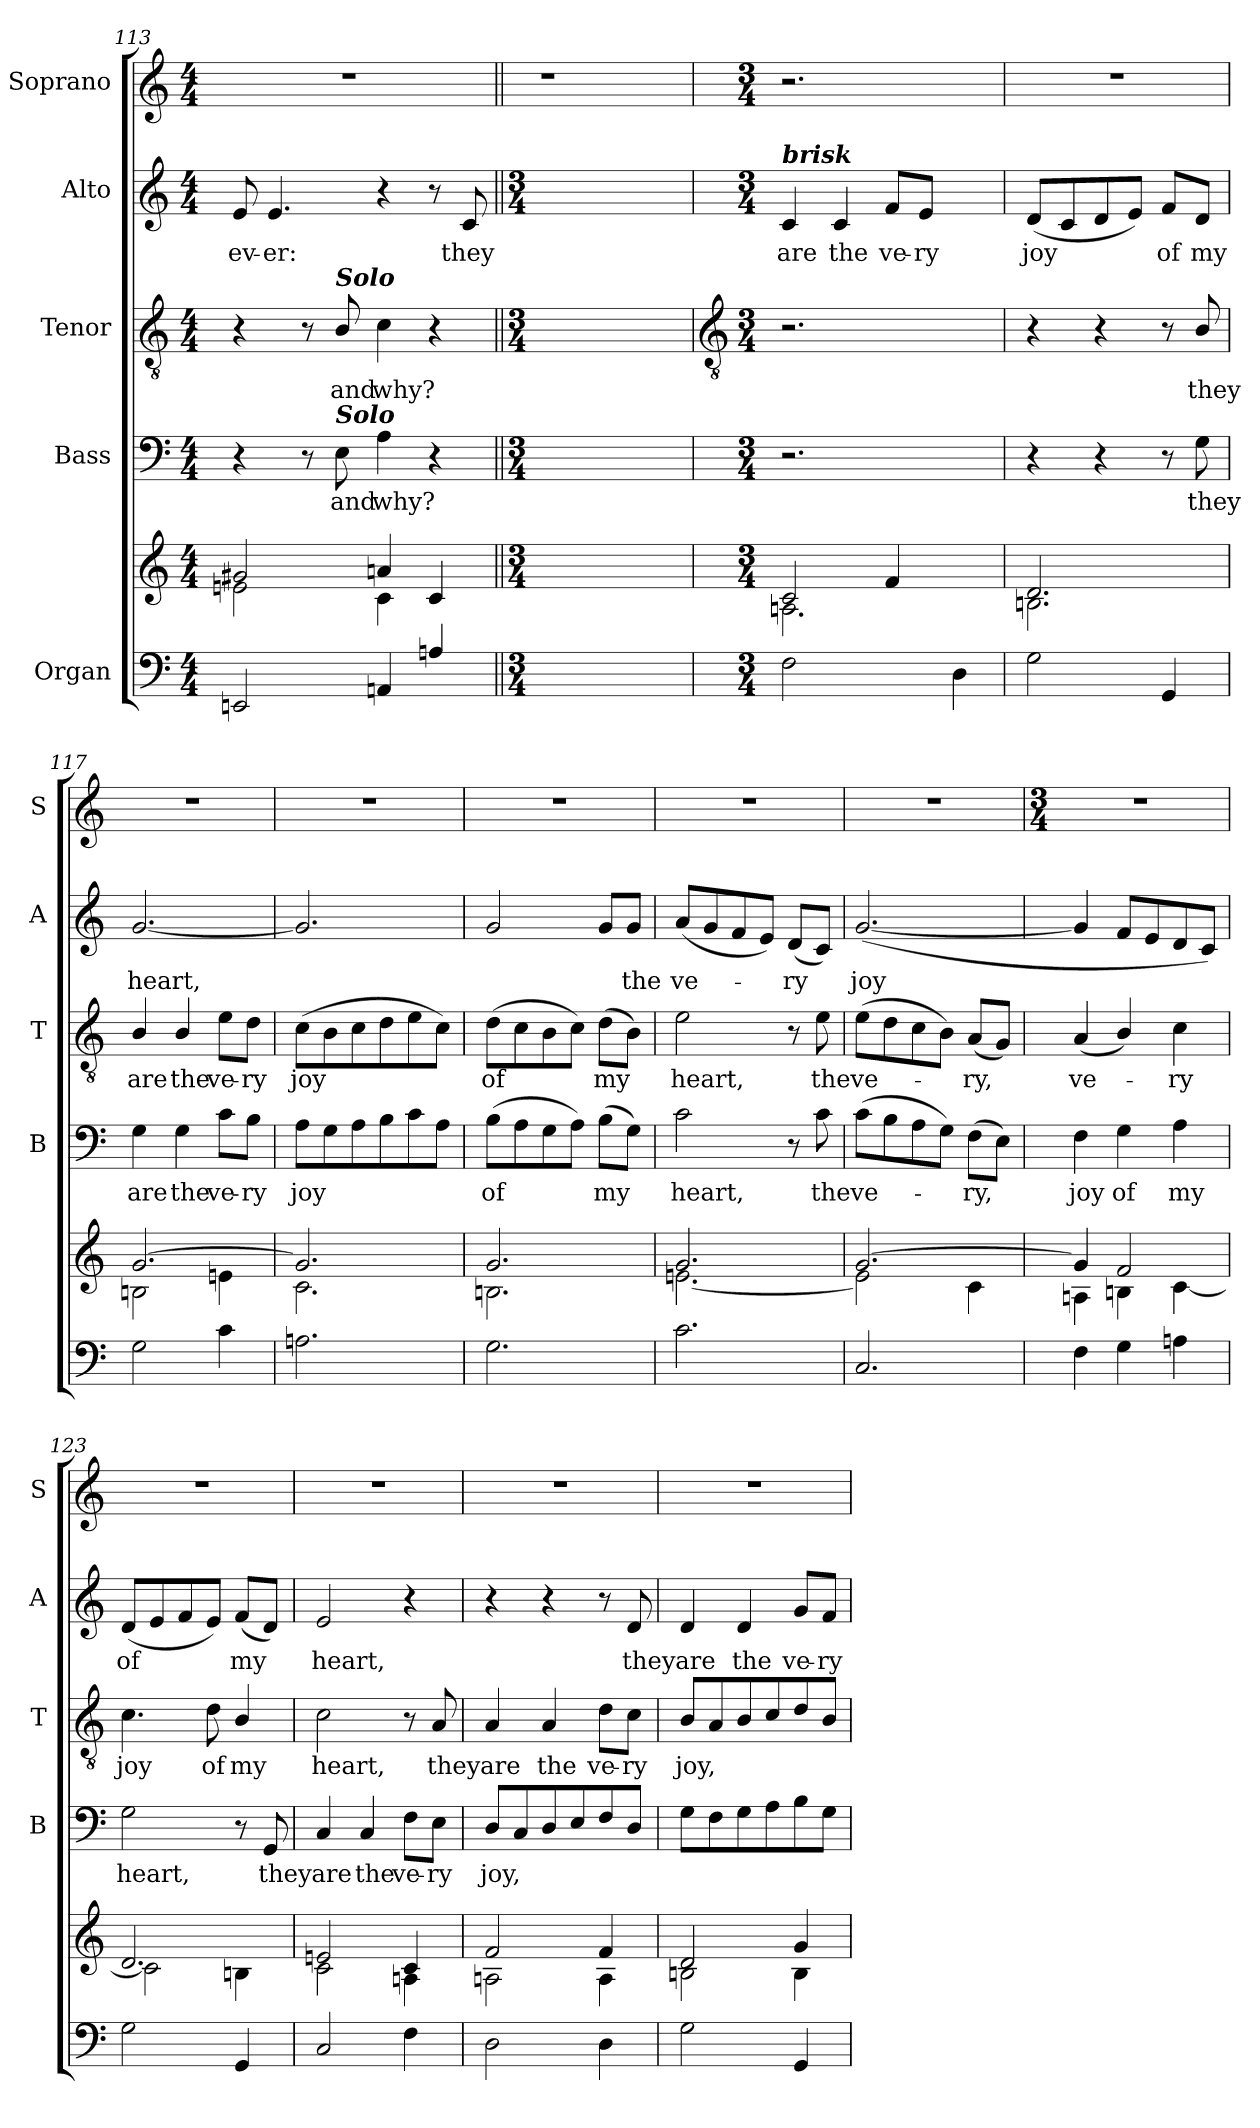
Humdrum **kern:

**kern	**kern	**kern	**text	**kern	**text	**kern	**text	**kern
*part5	*part5	*part4	*part4	*part3	*part3	*part2	*part2	*part1
*staff6	*staff5	*staff4	*staff4	*staff3	*staff3	*staff2	*staff2	*staff1
*I"Organ	*	*I"Bass	*	*I"Tenor	*	*I"Alto	*	*I"Soprano
*	*	*I'B	*	*I'T	*	*I'A	*	*I'S
*clefF4	*clefG2	*clefF4	*	*clefGv2	*	*clefG2	*	*clefG2
*k[]	*k[]	*k[]	*	*k[]	*	*k[]	*	*k[]
*C:	*C:	*C:	*	*C:	*	*C:	*	*C:
*M4/4	*M4/4	*M4/4	*	*M4/4	*	*M4/4	*	*M4/4
=113	=113	=113	=113	=113	=113	=113	=113	=113
*^	*^	*	*	*	*	*	*	*
!	!	!	!	!	!	!	!	!	!LO:LY:b	!
2EEn/	1ryy	2g#X/	2en\	4r	.	4r	.	8e/	ev-	1r
!	!	!	!	!	!	!	!	!	!LO:LY:b	!
.	.	.	.	.	.	.	.	4.e/	-er:	.
.	.	.	.	8r	.	8r	.	.	.	.
!	!	!	!	!	!	!LO:TX:a:Bi:t=Solo	!	!	!	!
!	!	!	!	!LO:TX:a:Bi:t=Solo	!	!	!	!	!	!
!	!	!	!	!	!LO:LY:b	!	!LO:LY:b	!	!	!
.	.	.	.	8E\	and	8B/	and	.	.	.
!	!	!	!	!	!LO:LY:b	!	!LO:LY:b	!	!	!
4AAn/	.	4an/	4c\	4A\	why?	4c\	why?	4r	.	.
4An/	.	4c/	4ryy	4r	.	4r	.	8r	.	.
!	!	!	!	!	!	!	!	!	!LO:LY:b	!
.	.	.	.	.	.	.	.	8c/	they	.
*v	*v	*	*	*	*	*	*	*	*	*
*	*v	*v	*	*	*	*	*	*	*
=114||	=114||	=114||	=114||	=114||	=114||	=114||	=114||	=114||
*M3/4	*M3/4	*M3/4	*	*M3/4	*	*M3/4	*	*
2.ryy	2.ryy	2.ryy	.	2.ryy	.	2.ryy	.	1r
4ryy	4ryy	4ryy	.	4ryy	.	4ryy	.	.
!!LO:LB:g=z
=115	=115	=115	=115	=115	=115	=115	=115	=115
*	*	*	*	*clefGv2	*	*	*	*
*M3/4	*M3/4	*M3/4	*	*M3/4	*	*M3/4	*	*M3/4
*	*	*	*	*	*	*	*	*MM56
*	*^	*	*	*	*	*	*	*
!	!	!	!	!	!	!	!LO:TX:a:Bi:t=brisk	!	!
!	!	!	!	!	!	!	!	!LO:LY:b	!
2F\	2c/	2.An\	2.r	.	2.r	.	4c/	are	2.r
!	!	!	!	!	!	!	!	!LO:LY:b	!
.	.	.	.	.	.	.	4c/	the	.
!	!	!	!	!	!	!	!	!LO:LY:b	!
4ryy	4f/	.	.	.	.	.	8f/L	ve-	.
!	!	!	!	!	!	!	!	!LO:LY:b	!
.	.	.	.	.	.	.	8e/J	-ry	.
4D\	4ryy	4ryy	4ryy	.	4ryy	.	4ryy	.	4ryy
=116	=116	=116	=116	=116	=116	=116	=116	=116	=116
!	!	!	!	!	!	!	!	!LO:LY:b	!
2G\	2.d/	2.Bn\	4r	.	4r	.	(<8d/L	joy	2.r
.	.	.	.	.	.	.	8c/	.	.
.	.	.	4r	.	4r	.	8d/	.	.
.	.	.	.	.	.	.	8e/J)	.	.
!	!	!	!	!	!	!	!	!LO:LY:b	!
4GG/	.	.	8r	.	8r	.	8f/L	of	.
!	!	!	!	!LO:LY:b	!	!LO:LY:b	!	!LO:LY:b	!
.	.	.	8G\	they	8B/	they	8d/J	my	.
=117	=117	=117	=117	=117	=117	=117	=117	=117	=117
!	!	!	!	!LO:LY:b	!	!LO:LY:b	!	!LO:LY:b	!
2G\	[2.g/	2Bn\	4G\	are	4B/	are	[2.g/	heart,	2.r
!	!	!	!	!LO:LY:b	!	!LO:LY:b	!	!	!
.	.	.	4G\	the	4B/	the	.	.	.
!	!	!	!	!LO:LY:b	!	!LO:LY:b	!	!	!
4c\	.	4en\	8c\L	ve-	8e\L	ve-	.	.	.
!	!	!	!	!LO:LY:b	!	!LO:LY:b	!	!	!
.	.	.	8B\J	-ry	8d\J	-ry	.	.	.
=118	=118	=118	=118	=118	=118	=118	=118	=118	=118
!	!	!	!	!LO:LY:b	!	!LO:LY:b	!	!	!
2.An\	2.g/]	2.c\	8A\L	joy	(>8c\L	joy	2.g/]	.	2.r
.	.	.	8G\	.	8B\	.	.	.	.
.	.	.	8A\	.	8c\	.	.	.	.
.	.	.	8B\	.	8d\	.	.	.	.
.	.	.	8c\	.	8e\	.	.	.	.
.	.	.	8A\J	.	8c\J)	.	.	.	.
=119	=119	=119	=119	=119	=119	=119	=119	=119	=119
!	!	!	!	!LO:LY:b	!	!LO:LY:b	!	!	!
2.G\	2.g/	2.Bn\	(>8B\L	of	(>8d\L	of	2g/	.	2.r
.	.	.	8A\	.	8c\	.	.	.	.
.	.	.	8G\	.	8B\	.	.	.	.
.	.	.	8A\J)	.	8c\J)	.	.	.	.
!	!	!	!	!LO:LY:b	!	!LO:LY:b	!	!	!
.	.	.	(>8B\L	my	(>8d\L	my	8g/L	.	.
!	!	!	!	!	!	!	!	!LO:LY:b	!
.	.	.	8G\J)	.	8B\J)	.	8g/J	the	.
=120	=120	=120	=120	=120	=120	=120	=120	=120	=120
!	!	!	!	!LO:LY:b	!	!LO:LY:b	!	!LO:LY:b	!
2.c\	2.g/	[2.en\	2c\	heart,	2e\	heart,	(<8a/L	ve-	2.r
.	.	.	.	.	.	.	8g/	.	.
.	.	.	.	.	.	.	8f/	.	.
.	.	.	.	.	.	.	8e/J)	.	.
!	!	!	!	!	!	!	!	!LO:LY:b	!
.	.	.	8r	.	8r	.	(<8d/L	ry	.
!	!	!	!	!LO:LY:b	!	!LO:LY:b	!	!	!
.	.	.	8c\	the	8e\	the	8c/J)	.	.
=121	=121	=121	=121	=121	=121	=121	=121	=121	=121
!	!	!	!	!LO:LY:b	!	!LO:LY:b	!	!LO:LY:b	!
2.C/	[2.g/	2e\]	(>8c\L	ve-	(>8e\L	ve-	(<[2.g/	joy	2.r
.	.	.	8B\	.	8d\	.	.	.	.
.	.	.	8A\	.	8c\	.	.	.	.
.	.	.	8G\J)	.	8B\J)	.	.	.	.
!	!	!	!	!LO:LY:b	!	!LO:LY:b	!	!	!
.	.	4c\	(>8F\L	ry,	(<8A/L	ry,	.	.	.
.	.	.	8E\J)	.	8G/J)	.	.	.	.
!!LO:PB:g=z
=122	=122	=122	=122	=122	=122	=122	=122	=122	=122
*	*	*	*	*	*	*	*	*	*M3/4
*	*	*	*	*	*	*	*	*	*MM108
!	!	!	!	!LO:LY:b	!	!LO:LY:b	!	!	!
4F\	4g/]	4An\	4F\	joy	(<4A/	ve-	4g/]	.	2.r
!	!	!	!	!LO:LY:b	!	!	!	!	!
4G\	2f/	4Bn\	4G\	of	4B/)	.	8f/L	.	.
.	.	.	.	.	.	.	8e/	.	.
!	!	!	!	!LO:LY:b	!	!LO:LY:b	!	!	!
4An\	.	[4c\	4A\	my	4c\	ry	8d/	.	.
.	.	.	.	.	.	.	8c/J)	.	.
=123	=123	=123	=123	=123	=123	=123	=123	=123	=123
!	!	!	!	!LO:LY:b	!	!LO:LY:b	!	!LO:LY:b	!
2G\	2.d/	2c\]	2G\	heart,	4.c\	joy	(<8d/L	of	2.r
.	.	.	.	.	.	.	8e/	.	.
.	.	.	.	.	.	.	8f/	.	.
!	!	!	!	!	!	!LO:LY:b	!	!	!
.	.	.	.	.	8d\	of	8e/J)	.	.
!	!	!	!	!	!	!LO:LY:b	!	!LO:LY:b	!
4GG/	.	4Bn\	8r	.	4B/	my	(<8f/L	my	.
!	!	!	!	!LO:LY:b	!	!	!	!	!
.	.	.	8GG/	they	.	.	8d/J)	.	.
=124	=124	=124	=124	=124	=124	=124	=124	=124	=124
!	!	!	!	!LO:LY:b	!	!LO:LY:b	!	!LO:LY:b	!
2C/	2en/	2c\	4C/	are	2c\	heart,	2e/	heart,	2.r
!	!	!	!	!LO:LY:b	!	!	!	!	!
.	.	.	4C/	the	.	.	.	.	.
!	!	!	!	!LO:LY:b	!	!	!	!	!
4F\	4c/	4An\	8F\L	ve-	8r	.	4r	.	.
!	!	!	!	!LO:LY:b	!	!LO:LY:b	!	!	!
.	.	.	8E\J	-ry	8A/	they	.	.	.
=125	=125	=125	=125	=125	=125	=125	=125	=125	=125
!	!	!	!	!LO:LY:b	!	!LO:LY:b	!	!	!
2D\	2f/	2An\	8D/L	joy,	4A/	are	4r	.	2.r
.	.	.	8C/	.	.	.	.	.	.
!	!	!	!	!	!	!LO:LY:b	!	!	!
.	.	.	8D/	.	4A/	the	4r	.	.
.	.	.	8E/	.	.	.	.	.	.
!	!	!	!	!	!	!LO:LY:b	!	!	!
4D\	4f/	4A\	8F/	.	8d\L	ve-	8r	.	.
!	!	!	!	!	!	!LO:LY:b	!	!LO:LY:b	!
.	.	.	8D/J	.	8c\J	-ry	8d/	they	.
=126	=126	=126	=126	=126	=126	=126	=126	=126	=126
!	!	!	!	!	!	!LO:LY:b	!	!LO:LY:b	!
2G\	2d/	2Bn\	8G\L	.	8B/L	joy,	4d/	are	2.r
.	.	.	8F\	.	8A/	.	.	.	.
!	!	!	!	!	!	!	!	!LO:LY:b	!
.	.	.	8G\	.	8B/	.	4d/	the	.
.	.	.	8A\	.	8c/	.	.	.	.
!	!	!	!	!	!	!	!	!LO:LY:b	!
4GG/	4g/	4B\	8B\	.	8d/	.	8g/L	ve-	.
!	!	!	!	!	!	!	!	!LO:LY:b	!
.	.	.	8G\J	.	8B/J	.	8f/J	-ry	.
*	*v	*v	*	*	*	*	*	*	*
=	=	=	=	=	=	=	=	=
*-	*-	*-	*-	*-	*-	*-	*-	*-
